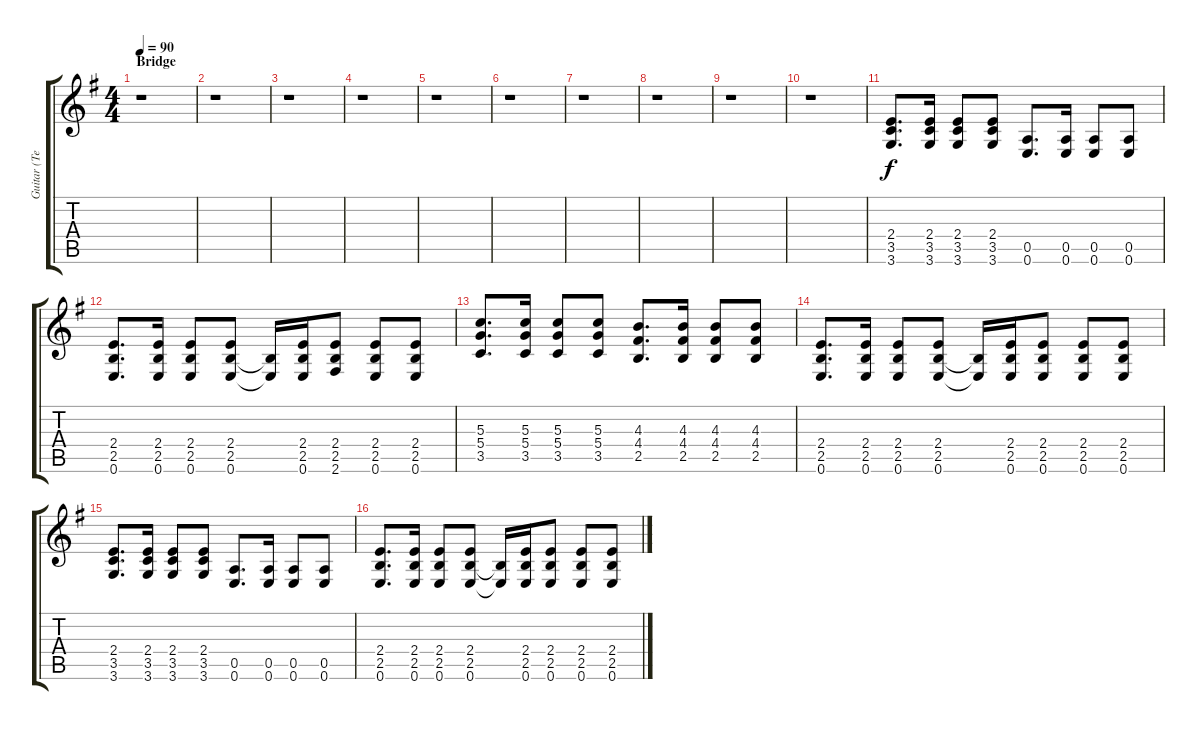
\track ("Guitar (Terry Balsamo)" "Guitar (Te") {instrument overdrivenguitar}
\staff {score tabs}
\tuning (E4 B3 G3 D3 A2 E2) {hide}
\ts (4 4)
\section ("" "Bridge")
\tempo 90
\clef g2
\ks g
r.1{dy f} |
r.1 |
r.1 |
r.1 |
r.1 |
r.1 |
r.1 |
r.1 |
r.1 |
r.1 |
(2.4 3.5 3.6).8{d instrument distortionguitar} (2.4 3.5 3.6).16 (2.4 3.5 3.6).8 (2.4 3.5 3.6).8 (0.5 0.6).8{d} (0.5 0.6).16 (0.5 0.6).8 (0.5 0.6).8 |
(2.4 2.5 0.6).8{d} (2.4 2.5 0.6).16 (2.4 2.5 0.6).8 (2.4 2.5 0.6).8 (2.5{t} 0.6{t}).16 (2.4 2.5 0.6).16 (2.4 2.5 2.6).8 (2.4 2.5 0.6).8 (2.4 2.5 0.6).8 |
(5.3 5.4 3.5).8{d} (5.3 5.4 3.5).16 (5.3 5.4 3.5).8 (5.3 5.4 3.5).8 (4.3 4.4 2.5).8{d} (4.3 4.4 2.5).16 (4.3 4.4 2.5).8 (4.3 4.4 2.5).8 |
(2.4 2.5 0.6).8{d} (2.4 2.5 0.6).16 (2.4 2.5 0.6).8 (2.4 2.5 0.6).8 (2.5{t} 0.6{t}).16 (2.4 2.5 0.6).16 (2.4 2.5 0.6).8 (2.4 2.5 0.6).8 (2.4 2.5 0.6).8 |
(2.4 3.5 3.6).8{d} (2.4 3.5 3.6).16 (2.4 3.5 3.6).8 (2.4 3.5 3.6).8 (0.5 0.6).8{d} (0.5 0.6).16 (0.5 0.6).8 (0.5 0.6).8 |
(2.4 2.5 0.6).8{d} (2.4 2.5 0.6).16 (2.4 2.5 0.6).8 (2.4 2.5 0.6).8 (2.5{t} 0.6{t}).16 (2.4 2.5 0.6).16 (2.4 2.5 0.6).8 (2.4 2.5 0.6).8 (2.4 2.5 0.6).8
